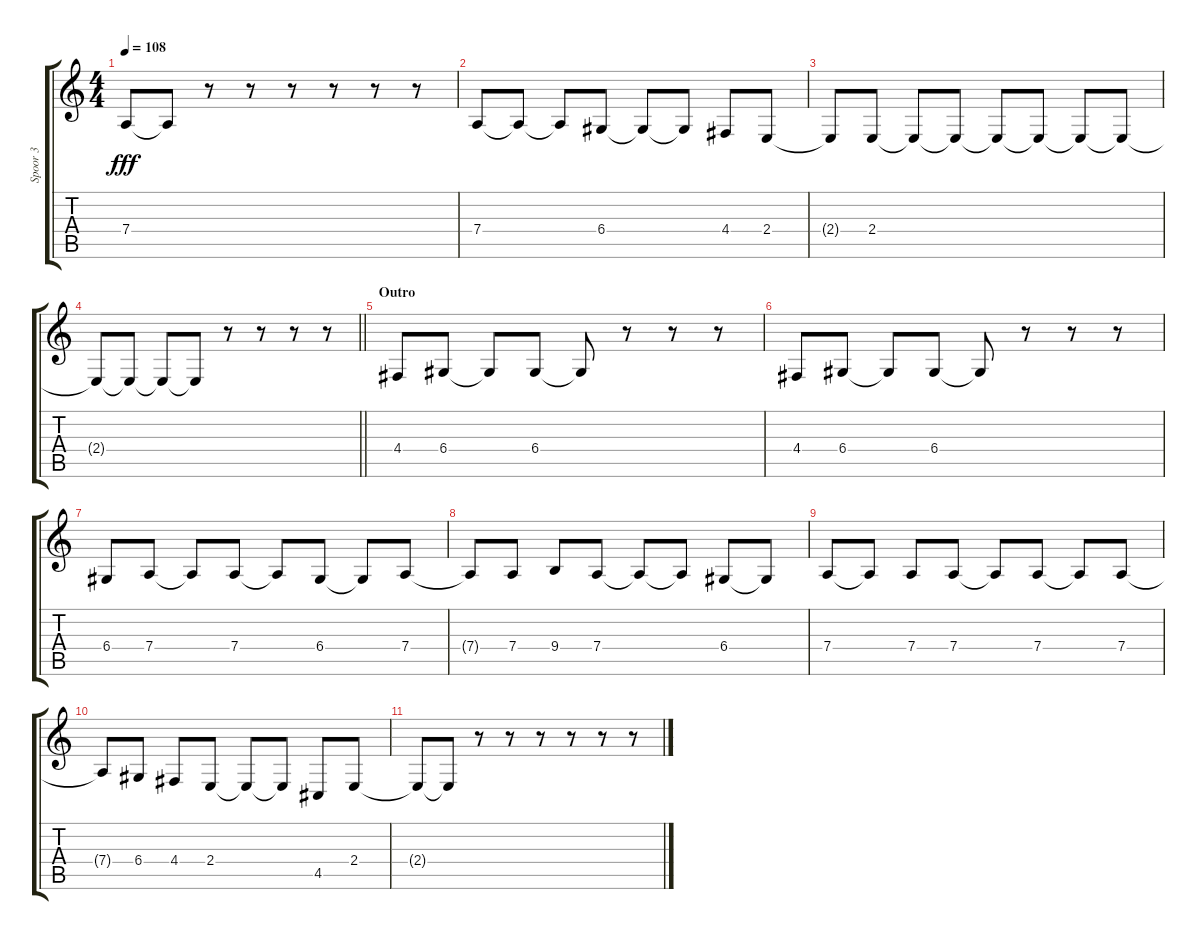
\track ("Spoor 3" "Spoor 3") {instrument tenorsax}
\staff {score tabs}
\tuning (E4 B3 G3 D3 A2 E2) {hide}
\ts (4 4)
\tempo 108
\clef g2
\ks c
7.4{t}.8{dy fff} 7.4{t}.8 r.8 r.8 r.8 r.8 r.8 r.8 |
7.4.8 7.4{t}.8 7.4{t}.8 6.4.8 6.4{t}.8 6.4{t}.8 4.4.8 2.4.8 |
2.4{t}.8 2.4.8 2.4{t}.8 2.4{t}.8 2.4{t}.8 2.4{t}.8 2.4{t}.8 2.4{t}.8 |
\barLineRight lightlight
2.4{t}.8 2.4{t}.8 2.4{t}.8 2.4{t}.8 r.8 r.8 r.8 r.8 |
\section ("" "Outro")
4.4.8 6.4.8 6.4{t}.8 6.4.8 6.4{t}.8 r.8 r.8 r.8 |
4.4.8 6.4.8 6.4{t}.8 6.4.8 6.4{t}.8 r.8 r.8 r.8 |
6.4.8 7.4.8 7.4{t}.8 7.4.8 7.4{t}.8 6.4.8 6.4{t}.8 7.4.8 |
7.4{t}.8 7.4.8 9.4.8 7.4.8 7.4{t}.8 7.4{t}.8 6.4.8 6.4{t}.8 |
7.4.8 7.4{t}.8 7.4.8 7.4.8 7.4{t}.8 7.4.8 7.4{t}.8 7.4.8 |
7.4{t}.8 6.4.8 4.4.8 2.4.8 2.4{t}.8 2.4{t}.8 4.5.8 2.4.8 |
2.4{t}.8 2.4{t}.8 r.8 r.8 r.8 r.8 r.8 r.8
